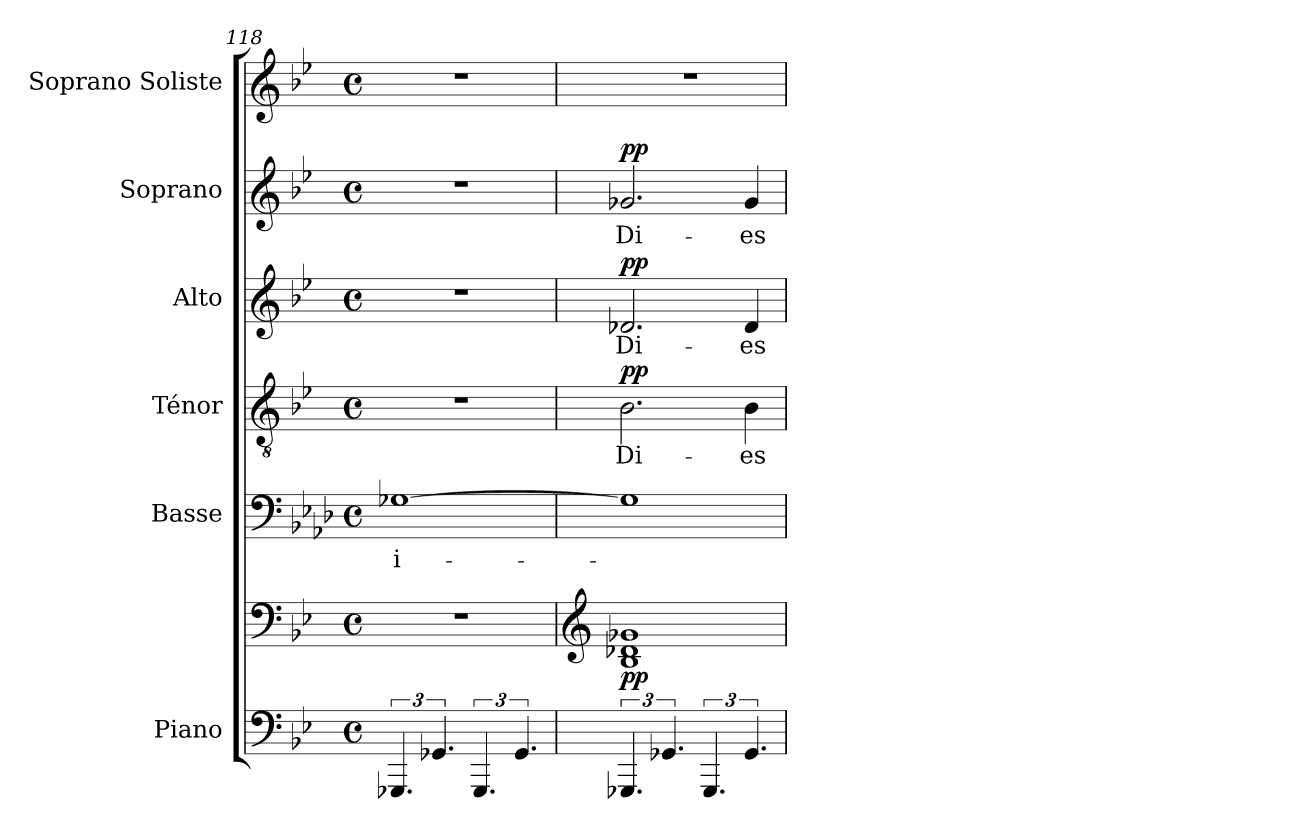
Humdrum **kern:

**kern	**kern	**dynam	**kern	**text	**kern	**text	**dynam	**kern	**text	**dynam	**kern	**text	**dynam	**kern
*part6	*part6	*part6	*part5	*part5	*part4	*part4	*part4	*part3	*part3	*part3	*part2	*part2	*part2	*part1
*staff7	*staff6	*staff6/7	*staff5	*staff5	*staff4	*staff4	*staff4	*staff3	*staff3	*staff3	*staff2	*staff2	*staff2	*staff1
*I"Piano	*	*	*I"Basse	*	*I"Ténor	*	*	*I"Alto	*	*	*I"Soprano	*	*	*I"Soprano Soliste
*I'Pno.	*	*	*I'B.	*	*I'T.	*	*	*I'A.	*	*	*I'S.	*	*	*
*clefF4	*clefF4	*	*clefF4	*	*clefGv2	*	*	*clefG2	*	*	*clefG2	*	*	*clefG2
*	*	*	*ITrd8c14	*	*	*	*	*	*	*	*	*	*	*
*k[b-e-]	*k[b-e-]	*	*k[b-e-a-d-]	*	*k[b-e-]	*	*	*k[b-e-]	*	*	*k[b-e-]	*	*	*k[b-e-]
*M4/4	*M4/4	*	*M4/4	*	*M4/4	*	*	*M4/4	*	*	*M4/4	*	*	*M4/4
*met(c)	*met(c)	*	*met(c)	*	*met(c)	*	*	*met(c)	*	*	*met(c)	*	*	*met(c)
=118	=118	=118	=118	=118	=118	=118	=118	=118	=118	=118	=118	=118	=118	=118
6.GGG-X/	1r	.	[1GG-Xi	i-	1r	.	.	1r	.	.	1r	.	.	1r
6.GG-X/	.	.	.	.	.	.	.	.	.	.	.	.	.	.
6.GGG-/	.	.	.	.	.	.	.	.	.	.	.	.	.	.
6.GG-/	.	.	.	.	.	.	.	.	.	.	.	.	.	.
!!LO:PB:g=z
=119	=119	=119	=119	=119	=119	=119	=119	=119	=119	=119	=119	=119	=119	=119
*	*clefG2	*	*	*	*	*	*	*	*	*	*	*	*	*
!	!	!LO:DY:a=2	!	!	!	!	!LO:DY:a	!	!	!LO:DY:a	!	!	!LO:DY:a	!
6.GGG-X/	1B- 1d-X 1g-X	pp	1GG-i]	.	2.B-\	Di-	pp	2.d-X/	Di-	pp	2.g-X/	Di-	pp	1r
6.GG-X/	.	.	.	.	.	.	.	.	.	.	.	.	.	.
6.GGG-/	.	.	.	.	.	.	.	.	.	.	.	.	.	.
6.GG-/	.	.	.	.	4B-\	-es	.	4d-/	-es	.	4g-/	-es	.	.
=	=	=	=	=	=	=	=	=	=	=	=	=	=	=
*-	*-	*-	*-	*-	*-	*-	*-	*-	*-	*-	*-	*-	*-	*-
